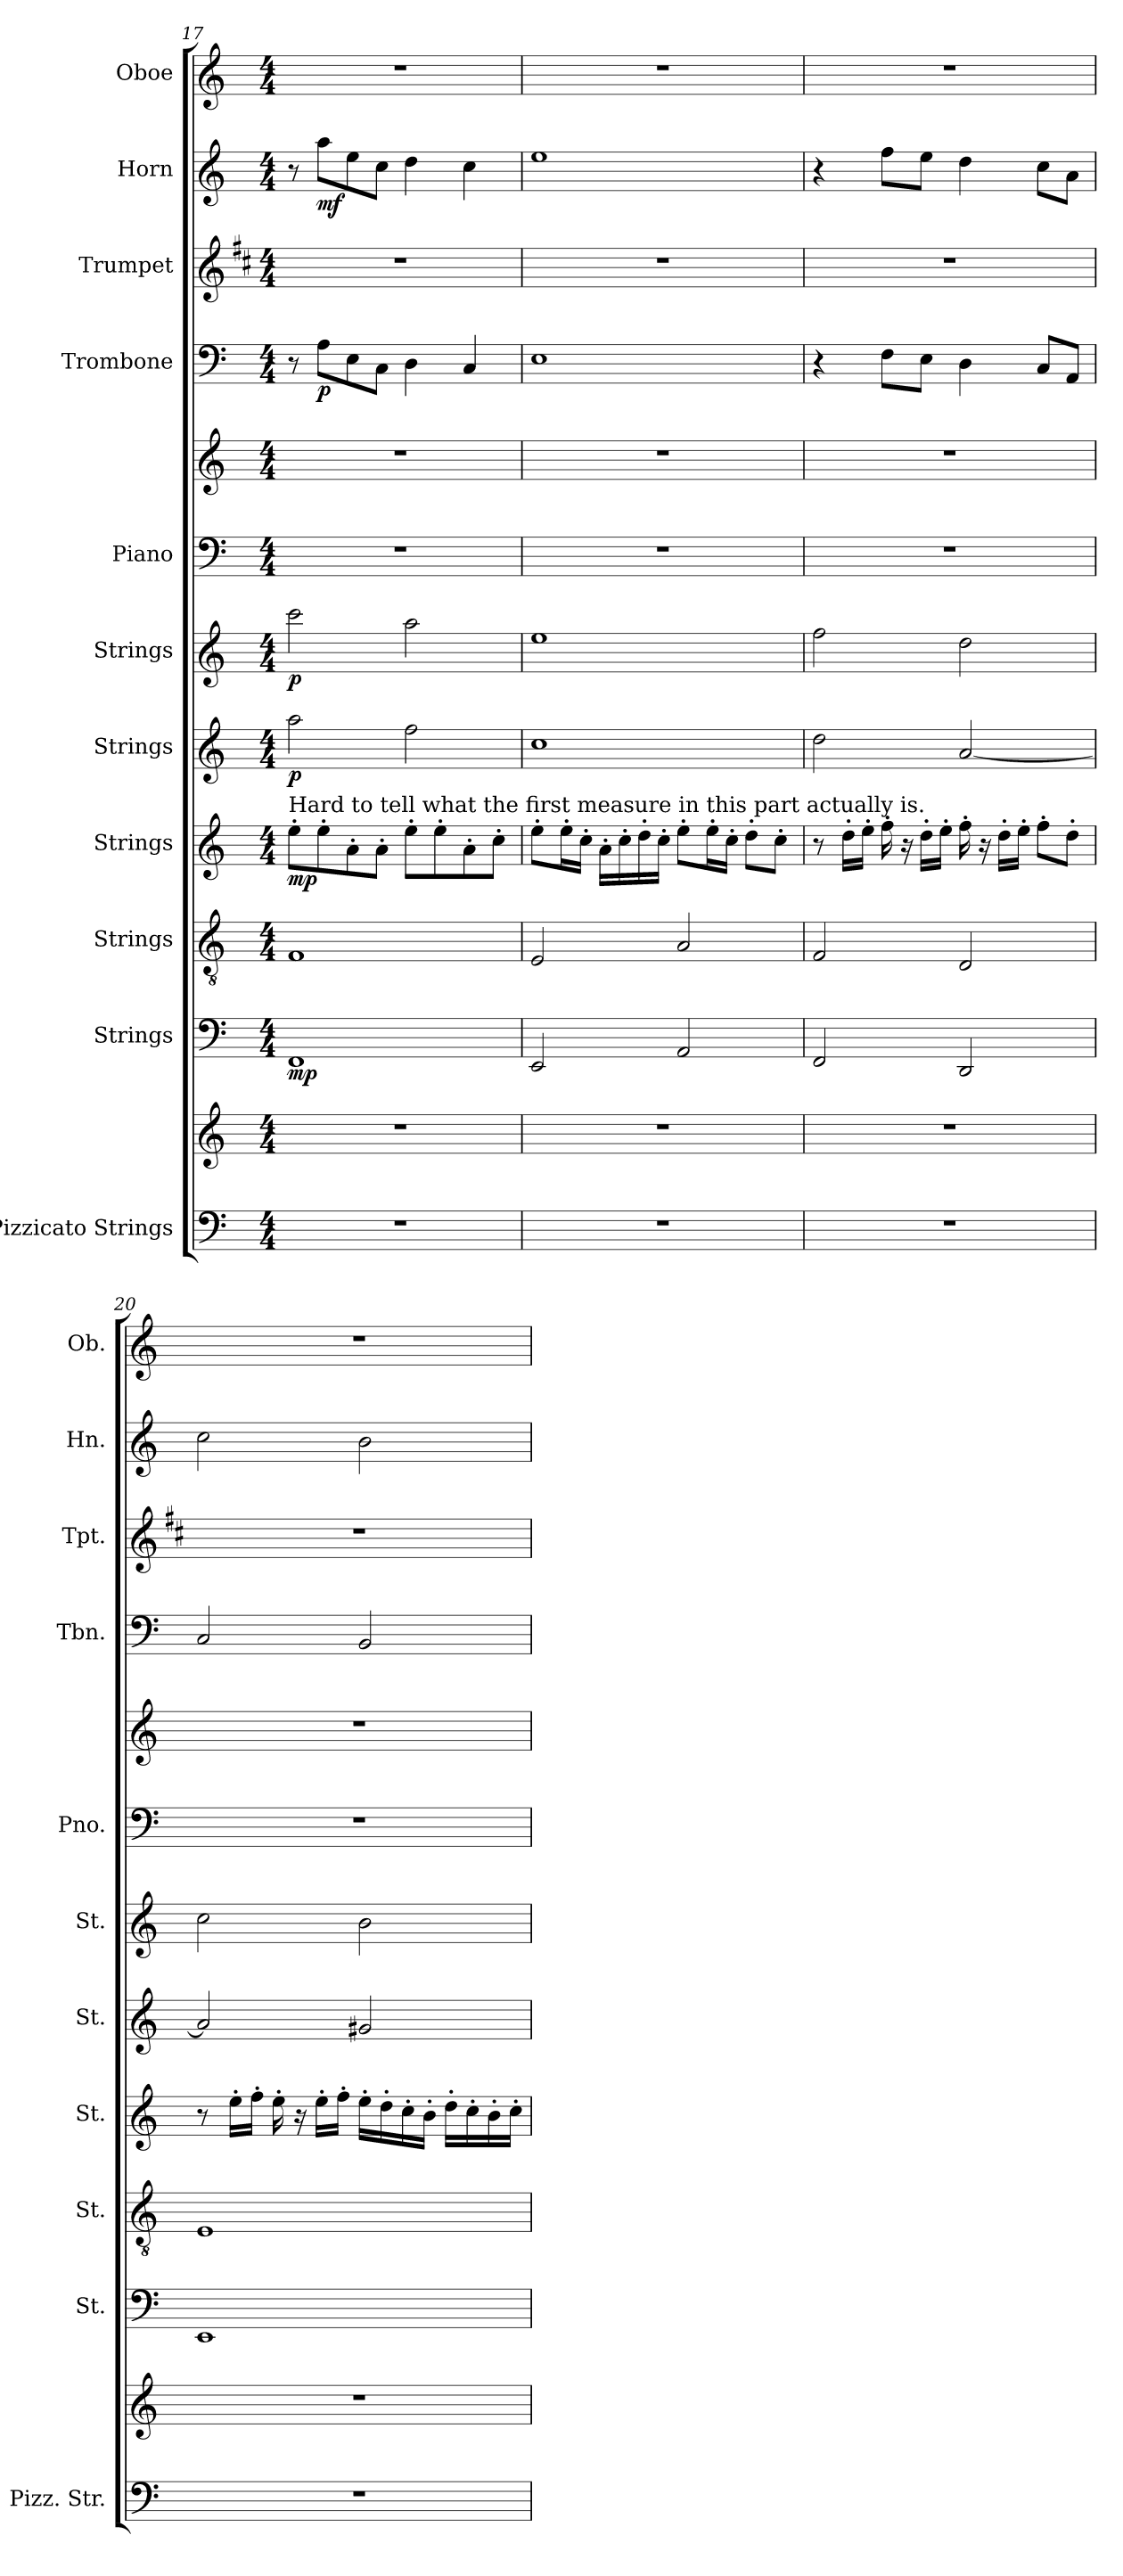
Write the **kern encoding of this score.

**kern	**kern	**kern	**dynam	**kern	**kern	**dynam	**kern	**dynam	**kern	**dynam	**kern	**kern	**kern	**dynam	**kern	**kern	**dynam	**kern
*part11	*part11	*part10	*part10	*part9	*part8	*part8	*part7	*part7	*part6	*part6	*part5	*part5	*part4	*part4	*part3	*part2	*part2	*part1
*staff13	*staff12	*staff11	*staff11	*staff10	*staff9	*staff9	*staff8	*staff8	*staff7	*staff7	*staff6	*staff5	*staff4	*staff4	*staff3	*staff2	*staff2	*staff1
*I"Pizzicato Strings	*	*I"Strings	*	*I"Strings	*I"Strings	*	*I"Strings	*	*I"Strings	*	*I"Piano	*	*I"Trombone	*	*I"Trumpet	*I"Horn	*	*I"Oboe
*I'Pizz. Str.	*	*I'St.	*	*I'St.	*I'St.	*	*I'St.	*	*I'St.	*	*I'Pno.	*	*I'Tbn.	*	*I'Tpt.	*I'Hn.	*	*I'Ob.
!!LO:PB:g=z
*clefF4	*clefG2	*clefF4	*	*clefGv2	*clefG2	*	*clefG2	*	*clefG2	*	*clefF4	*clefG2	*clefF4	*	*clefG2	*clefG2	*	*clefG2
*	*	*	*	*	*	*	*	*	*	*	*	*	*	*	*ITrd1c2	*ITrd7c12	*	*
*k[]	*k[]	*k[]	*	*k[]	*k[]	*	*k[]	*	*k[]	*	*k[]	*k[]	*k[]	*	*k[]	*k[]	*	*k[]
*M4/4	*M4/4	*M4/4	*	*M4/4	*M4/4	*	*M4/4	*	*M4/4	*	*M4/4	*M4/4	*M4/4	*	*M4/4	*M4/4	*	*M4/4
=17	=17	=17	=17	=17	=17	=17	=17	=17	=17	=17	=17	=17	=17	=17	=17	=17	=17	=17
!	!	!	!	!	!LO:TX:a:t=Hard to tell what the first measure in this part actually is.	!	!	!	!	!	!	!	!	!	!	!	!	!
!	!	!	!LO:DY:b	!	!	!LO:DY:b	!	!LO:DY:b	!	!LO:DY:b	!	!	!	!	!	!	!	!
1r	1r	1FF	mp	1F	8ee'\L	mp	2aa\	p	2ccc\	p	1r	1r	8r	.	1r	8r	.	1r
!	!	!	!	!	!	!	!	!	!	!	!	!	!	!LO:DY:b	!	!	!LO:DY:b	!
.	.	.	.	.	8ee'\	.	.	.	.	.	.	.	8A\L	p	.	8a\L	mf	.
.	.	.	.	.	8a'\	.	.	.	.	.	.	.	8E\	.	.	8e\	.	.
.	.	.	.	.	8a'\J	.	.	.	.	.	.	.	8C\J	.	.	8c\J	.	.
.	.	.	.	.	8ee'\L	.	2ff\	.	2aa\	.	.	.	4D\	.	.	4d\	.	.
.	.	.	.	.	8ee'\	.	.	.	.	.	.	.	.	.	.	.	.	.
.	.	.	.	.	8a'\	.	.	.	.	.	.	.	4C/	.	.	4c\	.	.
.	.	.	.	.	8cc'\J	.	.	.	.	.	.	.	.	.	.	.	.	.
=18	=18	=18	=18	=18	=18	=18	=18	=18	=18	=18	=18	=18	=18	=18	=18	=18	=18	=18
1r	1r	2EE/	.	2E/	8ee'\L	.	1cc	.	1ee	.	1r	1r	1E	.	1r	1e	.	1r
.	.	.	.	.	16ee'\L	.	.	.	.	.	.	.	.	.	.	.	.	.
.	.	.	.	.	16cc'\JJ	.	.	.	.	.	.	.	.	.	.	.	.	.
.	.	.	.	.	16a'\LL	.	.	.	.	.	.	.	.	.	.	.	.	.
.	.	.	.	.	16cc'\	.	.	.	.	.	.	.	.	.	.	.	.	.
.	.	.	.	.	16dd'\	.	.	.	.	.	.	.	.	.	.	.	.	.
.	.	.	.	.	16cc'\JJ	.	.	.	.	.	.	.	.	.	.	.	.	.
.	.	2AA/	.	2A/	8ee'\L	.	.	.	.	.	.	.	.	.	.	.	.	.
.	.	.	.	.	16ee'\L	.	.	.	.	.	.	.	.	.	.	.	.	.
.	.	.	.	.	16cc'\JJ	.	.	.	.	.	.	.	.	.	.	.	.	.
.	.	.	.	.	8dd'\L	.	.	.	.	.	.	.	.	.	.	.	.	.
.	.	.	.	.	8cc'\J	.	.	.	.	.	.	.	.	.	.	.	.	.
=19	=19	=19	=19	=19	=19	=19	=19	=19	=19	=19	=19	=19	=19	=19	=19	=19	=19	=19
1r	1r	2FF/	.	2F/	8r	.	2dd\	.	2ff\	.	1r	1r	4r	.	1r	4r	.	1r
.	.	.	.	.	16dd'\LL	.	.	.	.	.	.	.	.	.	.	.	.	.
.	.	.	.	.	16ee'\JJ	.	.	.	.	.	.	.	.	.	.	.	.	.
.	.	.	.	.	16ff'\	.	.	.	.	.	.	.	8F\L	.	.	8f\L	.	.
.	.	.	.	.	16r	.	.	.	.	.	.	.	.	.	.	.	.	.
.	.	.	.	.	16dd'\LL	.	.	.	.	.	.	.	8E\J	.	.	8e\J	.	.
.	.	.	.	.	16ee'\JJ	.	.	.	.	.	.	.	.	.	.	.	.	.
.	.	2DD/	.	2D/	16ff'\	.	[2a/	.	2dd\	.	.	.	4D\	.	.	4d\	.	.
.	.	.	.	.	16r	.	.	.	.	.	.	.	.	.	.	.	.	.
.	.	.	.	.	16dd'\LL	.	.	.	.	.	.	.	.	.	.	.	.	.
.	.	.	.	.	16ee'\JJ	.	.	.	.	.	.	.	.	.	.	.	.	.
.	.	.	.	.	8ff'\L	.	.	.	.	.	.	.	8C/L	.	.	8c\L	.	.
.	.	.	.	.	8dd'\J	.	.	.	.	.	.	.	8AA/J	.	.	8A\J	.	.
=20	=20	=20	=20	=20	=20	=20	=20	=20	=20	=20	=20	=20	=20	=20	=20	=20	=20	=20
1r	1r	1EE	.	1E	8r	.	2a/]	.	2cc\	.	1r	1r	2C/	.	1r	2c\	.	1r
.	.	.	.	.	16ee'\LL	.	.	.	.	.	.	.	.	.	.	.	.	.
.	.	.	.	.	16ff'\JJ	.	.	.	.	.	.	.	.	.	.	.	.	.
.	.	.	.	.	16ee'\	.	.	.	.	.	.	.	.	.	.	.	.	.
.	.	.	.	.	16r	.	.	.	.	.	.	.	.	.	.	.	.	.
.	.	.	.	.	16ee'\LL	.	.	.	.	.	.	.	.	.	.	.	.	.
.	.	.	.	.	16ff'\JJ	.	.	.	.	.	.	.	.	.	.	.	.	.
.	.	.	.	.	16ee'\LL	.	2g#X/	.	2b\	.	.	.	2BB/	.	.	2B\	.	.
.	.	.	.	.	16dd'\	.	.	.	.	.	.	.	.	.	.	.	.	.
.	.	.	.	.	16cc'\	.	.	.	.	.	.	.	.	.	.	.	.	.
.	.	.	.	.	16b'\JJ	.	.	.	.	.	.	.	.	.	.	.	.	.
.	.	.	.	.	16dd'\LL	.	.	.	.	.	.	.	.	.	.	.	.	.
.	.	.	.	.	16cc'\	.	.	.	.	.	.	.	.	.	.	.	.	.
.	.	.	.	.	16b'\	.	.	.	.	.	.	.	.	.	.	.	.	.
.	.	.	.	.	16cc'\JJ	.	.	.	.	.	.	.	.	.	.	.	.	.
=	=	=	=	=	=	=	=	=	=	=	=	=	=	=	=	=	=	=
*-	*-	*-	*-	*-	*-	*-	*-	*-	*-	*-	*-	*-	*-	*-	*-	*-	*-	*-
